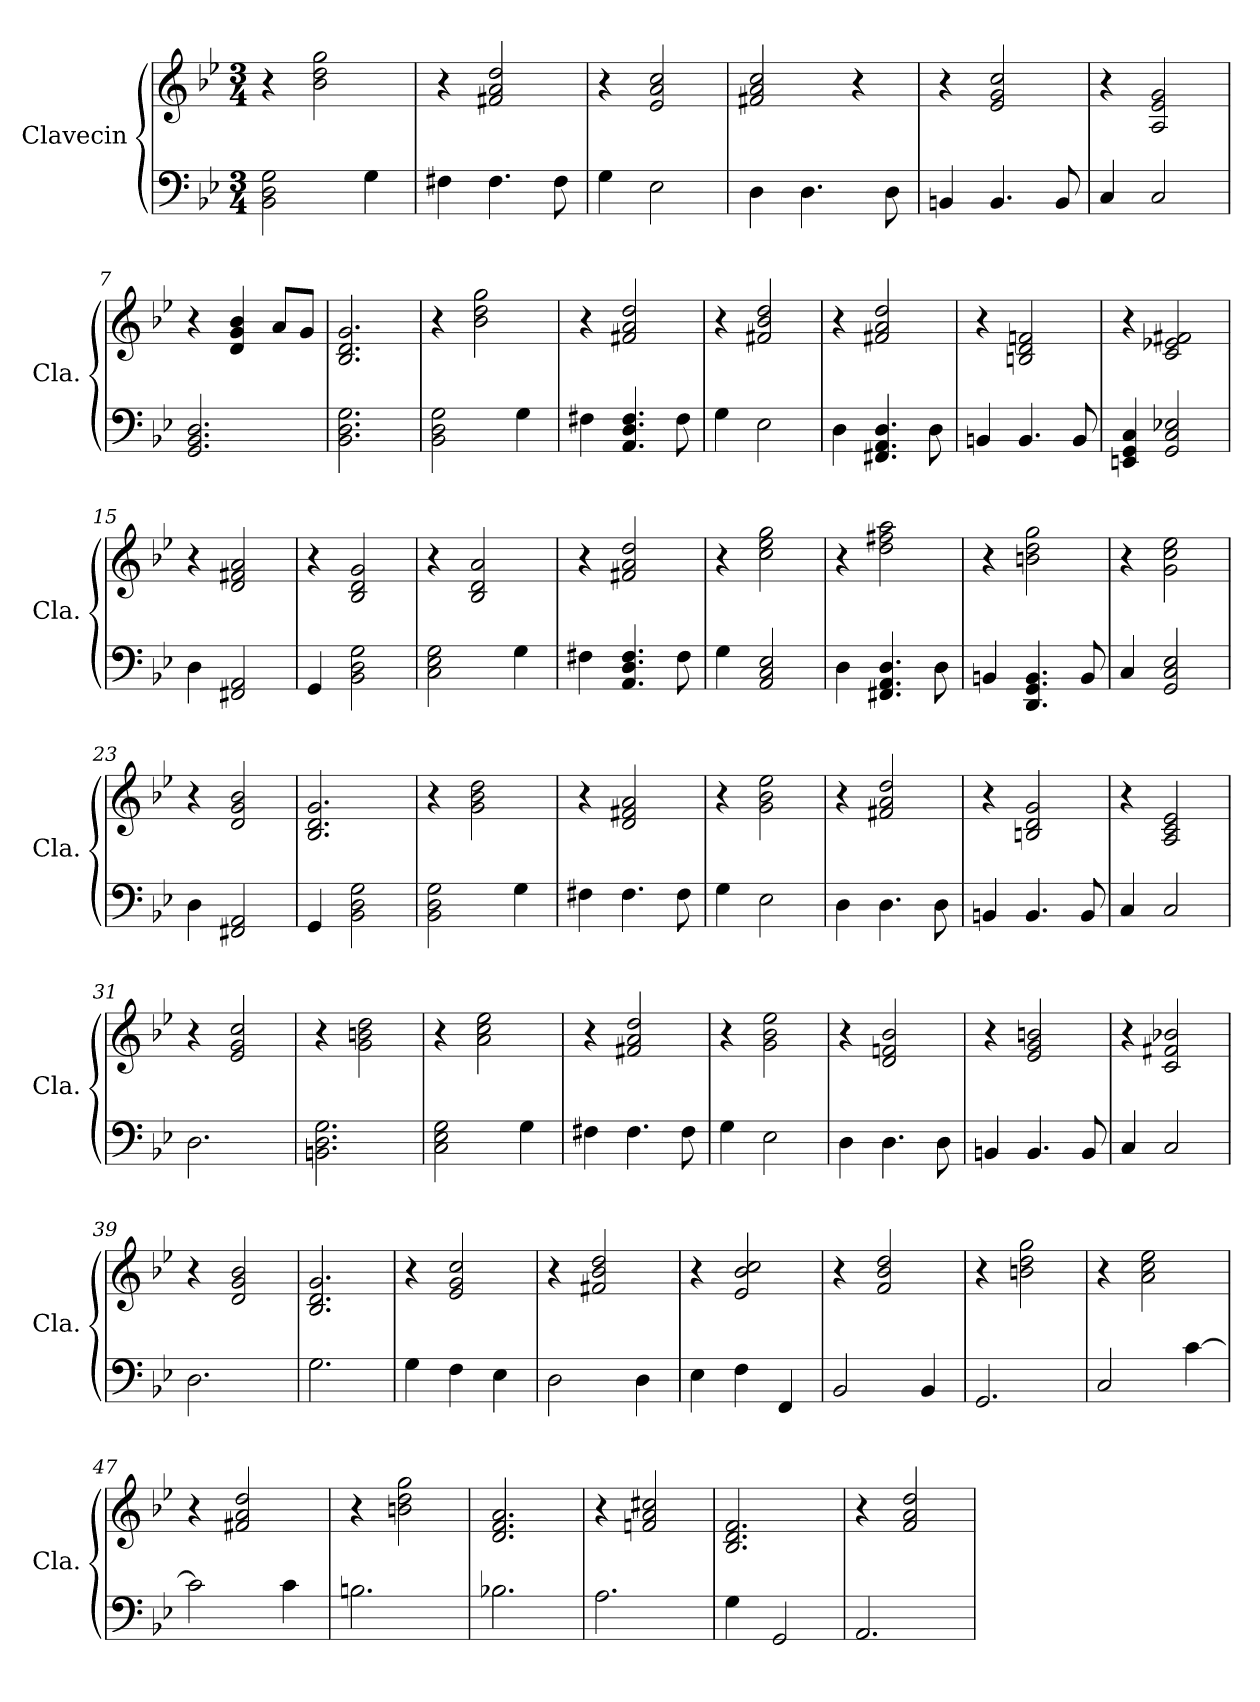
**kern	**kern
*part1	*part1
*staff2	*staff1
*I"Clavecin	*
*I'Cla.	*
*clefF4	*clefG2
*k[b-e-]	*k[b-e-]
*M3/4	*M3/4
=1	=1
2BB-\ 2D\ 2G\	4r
.	2b-\ 2dd\ 2gg\
4G\	.
=2	=2
4F#X\	4r
4.F#\	2f#X/ 2a/ 2dd/
8F#\	.
=3	=3
4G\	4r
2E-\	2e-/ 2a/ 2cc/
=4	=4
4D\	2f#X/ 2a/ 2cc/
4.D\	.
.	4r
8D\	.
=5	=5
4BBn/	4r
4.BB/	2e-/ 2g/ 2cc/
8BB/	.
=6	=6
4C/	4r
2C/	2A/ 2e-/ 2g/
=7	=7
2.GG/ 2.BB-/ 2.D/	4r
.	4d/ 4g/ 4b-/
.	8a/L
.	8g/J
=8	=8
2.BB-\ 2.D\ 2.G\	2.B-/ 2.d/ 2.g/
=9	=9
2BB-\ 2D\ 2G\	4r
.	2b-\ 2dd\ 2gg\
4G\	.
=10	=10
4F#X\	4r
4.AA/ 4.D/ 4.F#/	2f#X/ 2a/ 2dd/
8F#\	.
!!LO:LB:g=z
=11	=11
4G\	4r
2E-\	2f#X/ 2b-/ 2dd/
=12	=12
4D\	4r
4.FF#X/ 4.AA/ 4.D/	2f#X/ 2a/ 2dd/
8D\	.
=13	=13
4BBn/	4r
4.BB/	2Bn/ 2d/ 2fn/
8BB/	.
=14	=14
4EEn/ 4GG/ 4C/	4r
2GG/ 2C/ 2E-X/	2c/ 2e-X/ 2f#X/
=15	=15
4D\	4r
2FF#X/ 2AA/	2d/ 2f#X/ 2a/
=16	=16
4GG/	4r
2BB-\ 2D\ 2G\	2B-/ 2d/ 2g/
=17	=17
2C\ 2E-\ 2G\	4r
.	2B-/ 2d/ 2a/
4G\	.
=18	=18
4F#X\	4r
4.AA/ 4.D/ 4.F#/	2f#X/ 2a/ 2dd/
8F#\	.
=19	=19
4G\	4r
2AA/ 2C/ 2E-/	2cc\ 2ee-\ 2gg\
!!LO:LB:g=z
=20	=20
4D\	4r
4.FF#X/ 4.AA/ 4.D/	2dd\ 2ff#X\ 2aa\
8D\	.
=21	=21
4BBn/	4r
4.DD/ 4.GG/ 4.BB/	2bn\ 2dd\ 2gg\
8BB/	.
=22	=22
4C/	4r
2GG/ 2C/ 2E-/	2g\ 2cc\ 2ee-\
=23	=23
4D\	4r
2FF#X/ 2AA/	2d/ 2g/ 2b-/
=24	=24
4GG/	2.B-/ 2.d/ 2.g/
2BB-\ 2D\ 2G\	.
=25	=25
2BB-\ 2D\ 2G\	4r
.	2g\ 2b-\ 2dd\
4G\	.
=26	=26
4F#X\	4r
4.F#\	2d/ 2f#X/ 2a/
8F#\	.
=27	=27
4G\	4r
2E-\	2g\ 2b-\ 2ee-\
=28	=28
4D\	4r
4.D\	2f#X/ 2a/ 2dd/
8D\	.
=29	=29
4BBn/	4r
4.BB/	2Bn/ 2d/ 2g/
8BB/	.
!!LO:LB:g=z
=30	=30
4C/	4r
2C/	2A/ 2c/ 2e-/
=31	=31
2.D\	4r
.	2e-/ 2g/ 2cc/
=32	=32
2.BBn\ 2.D\ 2.G\	4r
.	2g\ 2bn\ 2dd\
=33	=33
2C\ 2E-\ 2G\	4r
.	2a\ 2cc\ 2ee-\
4G\	.
=34	=34
4F#X\	4r
4.F#\	2f#X/ 2a/ 2dd/
8F#\	.
=35	=35
4G\	4r
2E-\	2g\ 2b-\ 2ee-\
=36	=36
4D\	4r
4.D\	2d/ 2fn/ 2b-/
8D\	.
=37	=37
4BBn/	4r
4.BB/	2e-/ 2g/ 2bn/
8BB/	.
=38	=38
4C/	4r
2C/	2c/ 2f#X/ 2b-X/
=39	=39
2.D\	4r
.	2d/ 2g/ 2b-/
=40	=40
2.G\	2.B-/ 2.d/ 2.g/
!!LO:LB:g=z
=41	=41
4G\	4r
4F\	2e-/ 2g/ 2cc/
4E-\	.
=42	=42
2D\	4r
.	2f#X/ 2b-/ 2dd/
4D\	.
=43	=43
4E-\	4r
4F\	2e-/ 2b-/ 2cc/
4FF/	.
=44	=44
2BB-/	4r
.	2f/ 2b-/ 2dd/
4BB-/	.
=45	=45
2.GG/	4r
.	2bn\ 2dd\ 2gg\
=46	=46
2C/	4r
.	2a\ 2cc\ 2ee-\
[4c\	.
=47	=47
2c\]	4r
.	2f#X/ 2a/ 2dd/
4c\	.
=48	=48
2.Bn\	4r
.	2bn\ 2dd\ 2gg\
=49	=49
2.B-X\	2.d/ 2.f/ 2.a/
=50	=50
2.A\	4r
.	2fn/ 2a/ 2cc#X/
=51	=51
4G\	2.B-/ 2.d/ 2.f/
2GG/	.
=52	=52
2.AA/	4r
.	2f/ 2a/ 2dd/
=	=
*-	*-
